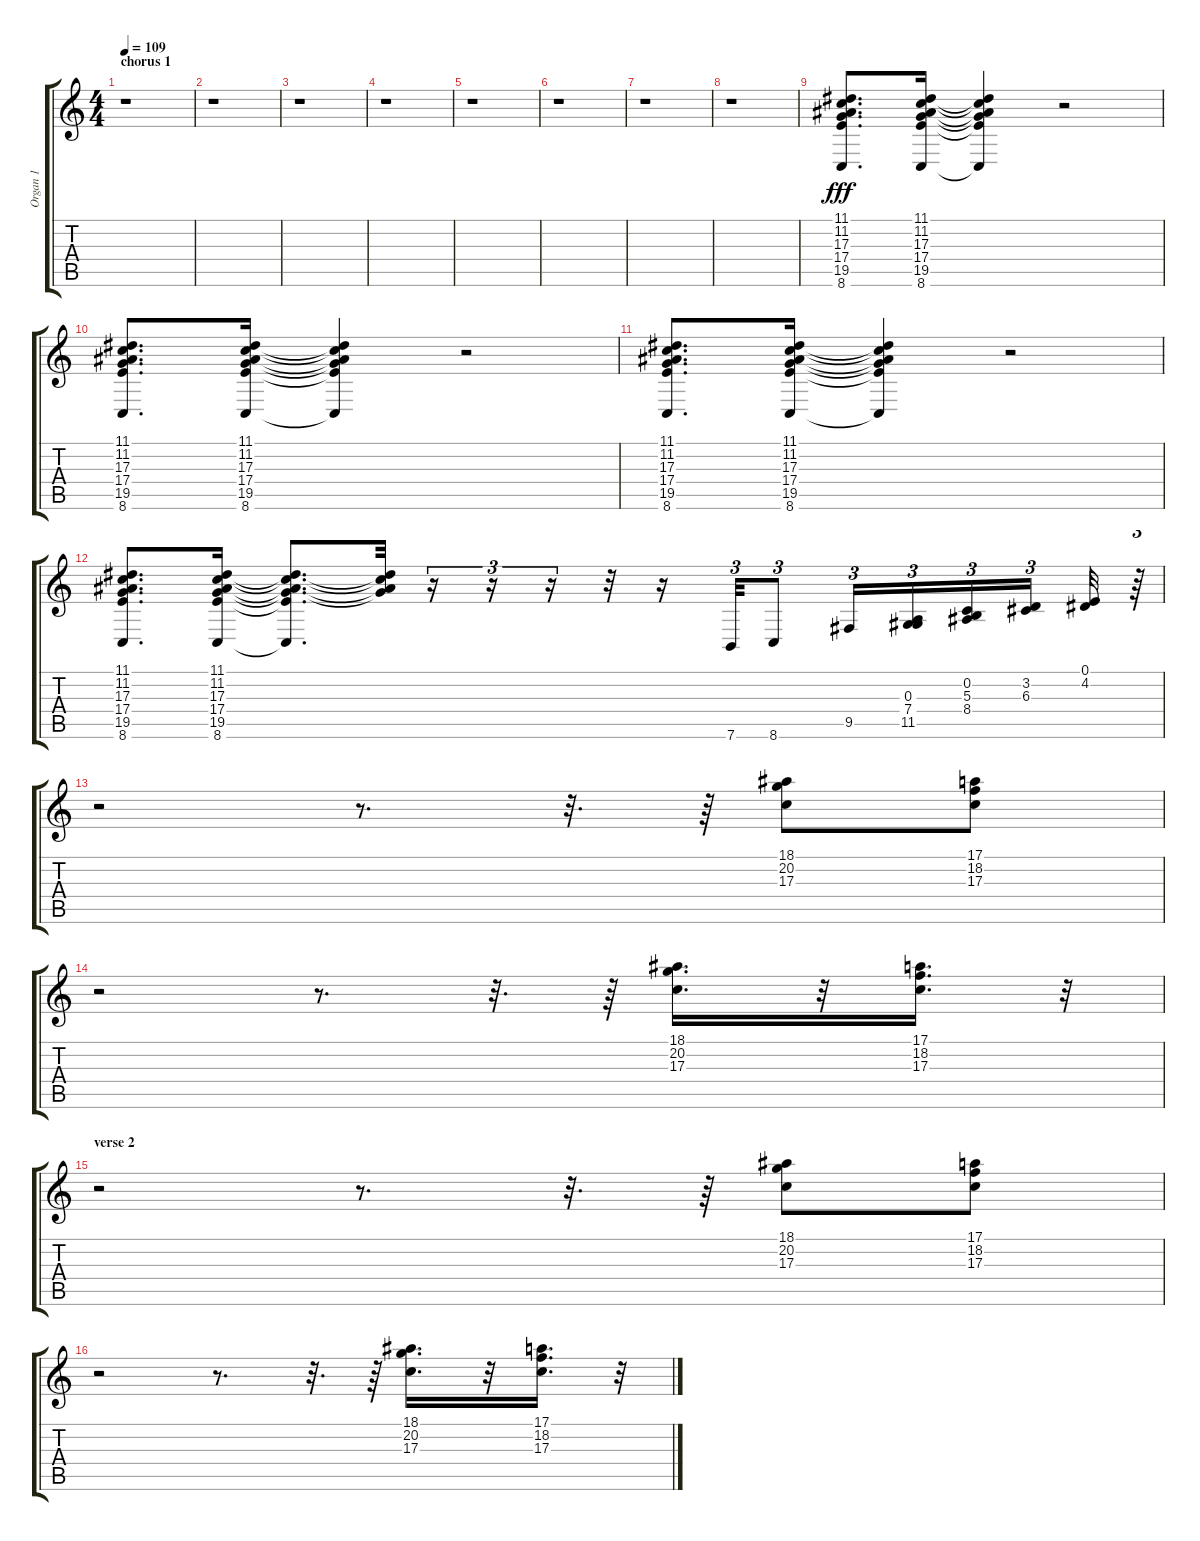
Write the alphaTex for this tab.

\track ("Organ 1" "Organ 1") {instrument rockorgan}
\staff {score tabs}
\tuning (E4 B3 G3 D3 A2 E2) {hide}
\ts (4 4)
\section ("" "chorus 1")
\tempo 109
\clef g2
\ks c
r.1{dy fff} |
r.1 |
r.1 |
r.1 |
r.1 |
r.1 |
r.1 |
r.1 |
(11.1 11.2 17.3 17.4 19.5 8.6).8{d} (11.1 11.2 17.3 17.4 19.5 8.6).16 (11.1{t} 11.2{t} 17.3{t} 17.4{t} 19.5{t} 8.6{t}).4 r.2 |
(11.1 11.2 17.3 17.4 19.5 8.6).8{d} (11.1 11.2 17.3 17.4 19.5 8.6).16 (11.1{t} 11.2{t} 17.3{t} 17.4{t} 19.5{t} 8.6{t}).4 r.2 |
(11.1 11.2 17.3 17.4 19.5 8.6).8{d} (11.1 11.2 17.3 17.4 19.5 8.6).16 (11.1{t} 11.2{t} 17.3{t} 17.4{t} 19.5{t} 8.6{t}).4 r.2 |
(11.1 11.2 17.3 17.4 19.5 8.6).8{d} (11.1 11.2 17.3 17.4 19.5 8.6).16 (11.1{t} 11.2{t} 17.3{t} 17.4{t} 19.5{t} 8.6{t}).8{d} (11.1{t} 11.2{t} 17.3{t} 17.4{t}).32 r.16{tu (3 2)} r.16{tu (3 2)} r.16{tu (3 2)} r.32 r.16 7.6.32{tu (3 2)} 8.6.8{tu (3 2)} 9.5.16{tu (3 2)} (0.3 7.4 11.5).16{tu (3 2)} (0.2 5.3 8.4).16{tu (3 2)} (3.2 6.3).16{tu (3 2) beam splitsecondary} (0.1 4.2).32 r.64{tu (3 2)} |
r.2 r.8{d} r.32{d} r.64 (18.1 20.2 17.3).8 (17.1 18.2 17.3).8 |
r.2 r.8{d} r.32{d} r.64 (18.1 20.2 17.3).16{d} r.32 (17.1 18.2 17.3).16{d} r.32 |
\section ("" "verse 2")
r.2 r.8{d} r.32{d} r.64 (18.1 20.2 17.3).8 (17.1 18.2 17.3).8 |
r.2 r.8{d} r.32{d} r.64 (18.1 20.2 17.3).16{d} r.32 (17.1 18.2 17.3).16{d} r.32
